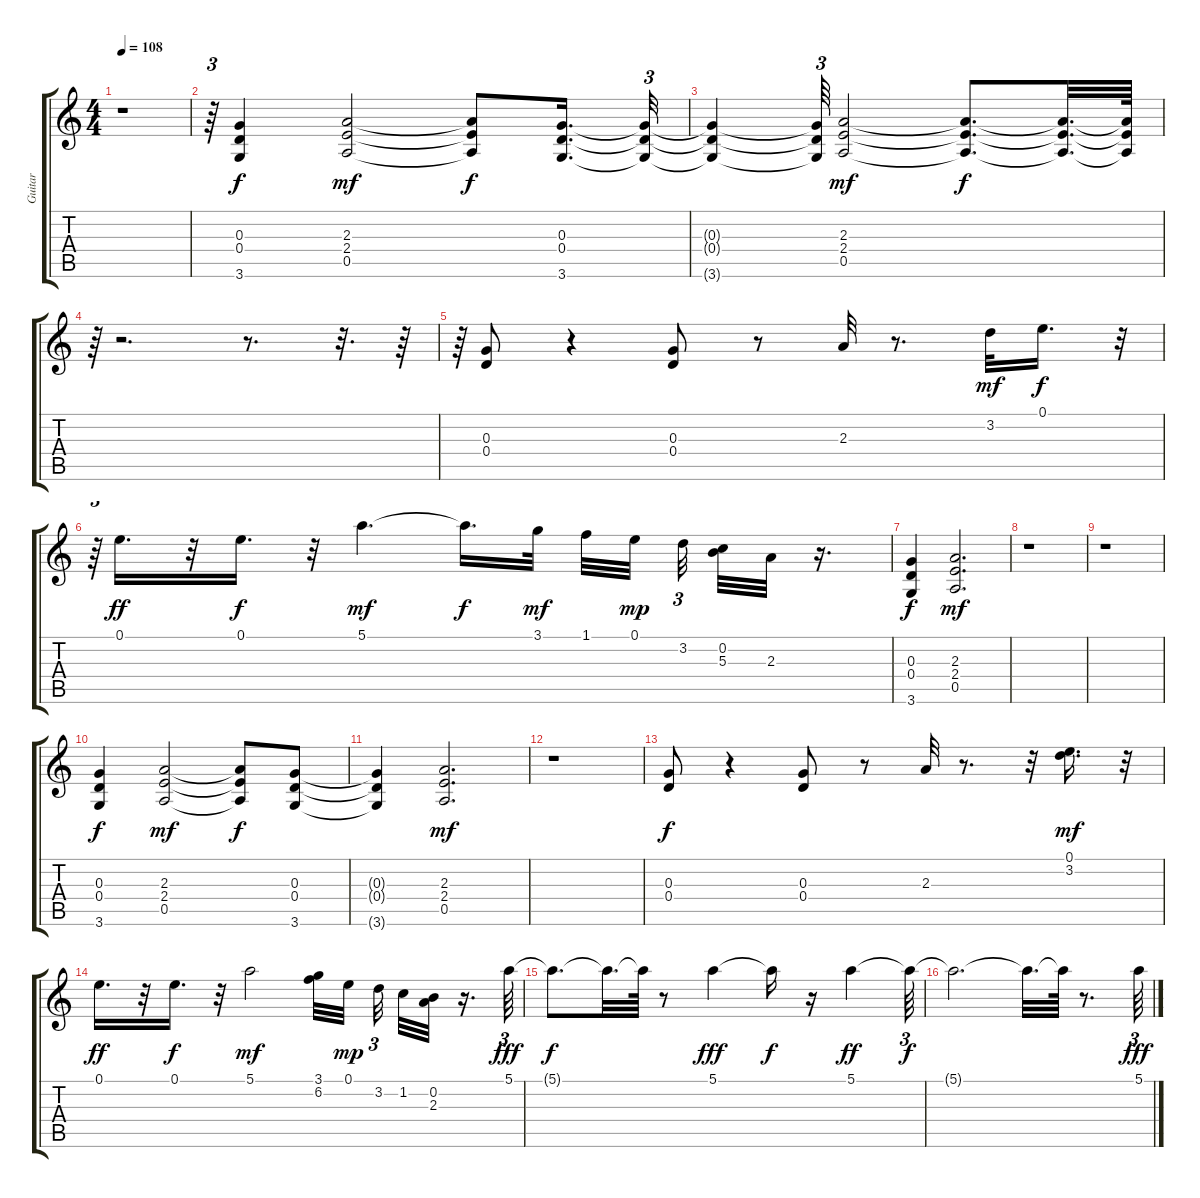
\track ("Guitar" "Guitar") {instrument electricguitarjazz}
\staff {score tabs}
\tuning (E4 B3 G3 D3 A2 E2) {hide}
\ts (4 4)
\tempo 108
\clef g2
\ks c
r.1{dy f} |
r.64{tu (3 2)} (0.3 0.4 3.6).4 (2.3 2.4 0.5).2{dy mf} (2.3{t} 2.4{t} 0.5{t}).8{dy f} (0.3 0.4 3.6).16{d} (0.3{t} 0.4{t} 3.6{t}).32{tu (3 2)} |
(0.3{t} 0.4{t} 3.6{t}).4 (0.3{t} 0.4{t} 3.6{t}).64{tu (3 2)} (2.3 2.4 0.5).2{dy mf} (2.3{t} 2.4{t} 0.5{t}).8{d dy f} (2.3{t} 2.4{t} 0.5{t}).32{d} (2.3{t} 2.4{t} 0.5{t}).64 |
r.64{tu (3 2)} r.2{d} r.8{d} r.32{d} r.64 |
r.64{tu (3 2)} (0.3 0.4).8 r.4 (0.3 0.4).8 r.8 2.3.32 r.8{d} 3.2.32{dy mf} 0.1.16{d dy f} r.32{tu (3 2)} |
r.64{tu (3 2)} 0.1.16{d dy ff} r.32 0.1.16{d dy f} r.32 5.1.4{d dy mf} 5.1{t}.16{d dy f} 3.1.32{dy mf} 1.1.32 0.1.32{dy mp beam splitsecondary} 3.2.32{tu (3 2) beam splitsecondary} (0.2 5.3).32 2.3.32 r.16{d} |
(0.3 0.4 3.6).4{dy f} (2.3 2.4 0.5).2{d dy mf} |
r.1 |
r.1 |
(0.3 0.4 3.6).4{dy f} (2.3 2.4 0.5).2{dy mf} (2.3{t} 2.4{t} 0.5{t}).8{dy f} (0.3 0.4 3.6).8 |
(0.3{t} 0.4{t} 3.6{t}).4 (2.3 2.4 0.5).2{d dy mf} |
r.1 |
(0.3 0.4).8{dy f} r.4 (0.3 0.4).8 r.8 2.3.32 r.8{d} r.32 (0.1 3.2).16{d dy mf} r.32 |
0.1.16{d dy ff} r.32 0.1.16{d dy f} r.32 5.1.2{dy mf} (3.1 6.2).32 0.1.32{dy mp beam splitsecondary} 3.2.32{tu (3 2) beam splitsecondary} 1.2.32 (0.2 2.3).32 r.16{d} 5.1.64{tu (3 2) dy fff} |
5.1{t}.8{d dy f} 5.1{t}.32{d} 5.1{t}.64 r.8 5.1.4{dy fff} 5.1{t}.16{dy f} r.16 5.1.4{dy ff} 5.1{t}.64{tu (3 2) dy f} |
5.1{t}.2{d} 5.1{t}.32{d} 5.1{t}.64 r.8{d} 5.1.64{tu (3 2) dy fff}
